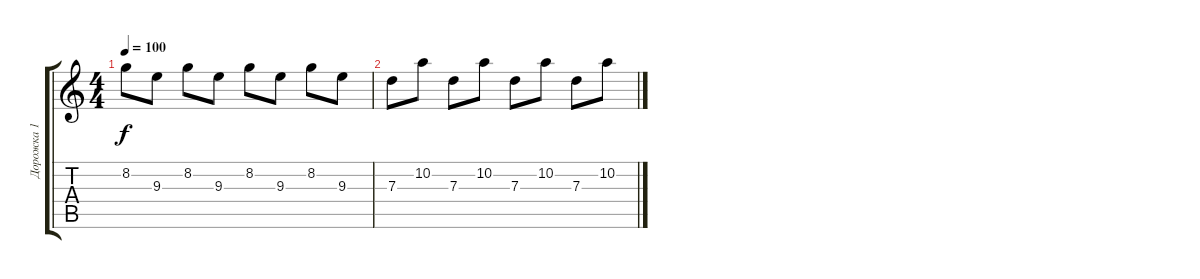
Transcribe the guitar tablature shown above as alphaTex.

\track ("Дорожка 1" "Дорожка 1") {instrument acousticguitarsteel}
\staff {score tabs}
\tuning (E4 B3 G3 D3 A2 E2) {hide}
\ts (4 4)
\tempo 100
\clef g2
\ks c
8.2.8{dy f} 9.3.8 8.2.8 9.3.8 8.2.8 9.3.8 8.2.8 9.3.8 |
7.3.8 10.2.8 7.3.8 10.2.8 7.3.8 10.2.8 7.3.8 10.2.8
